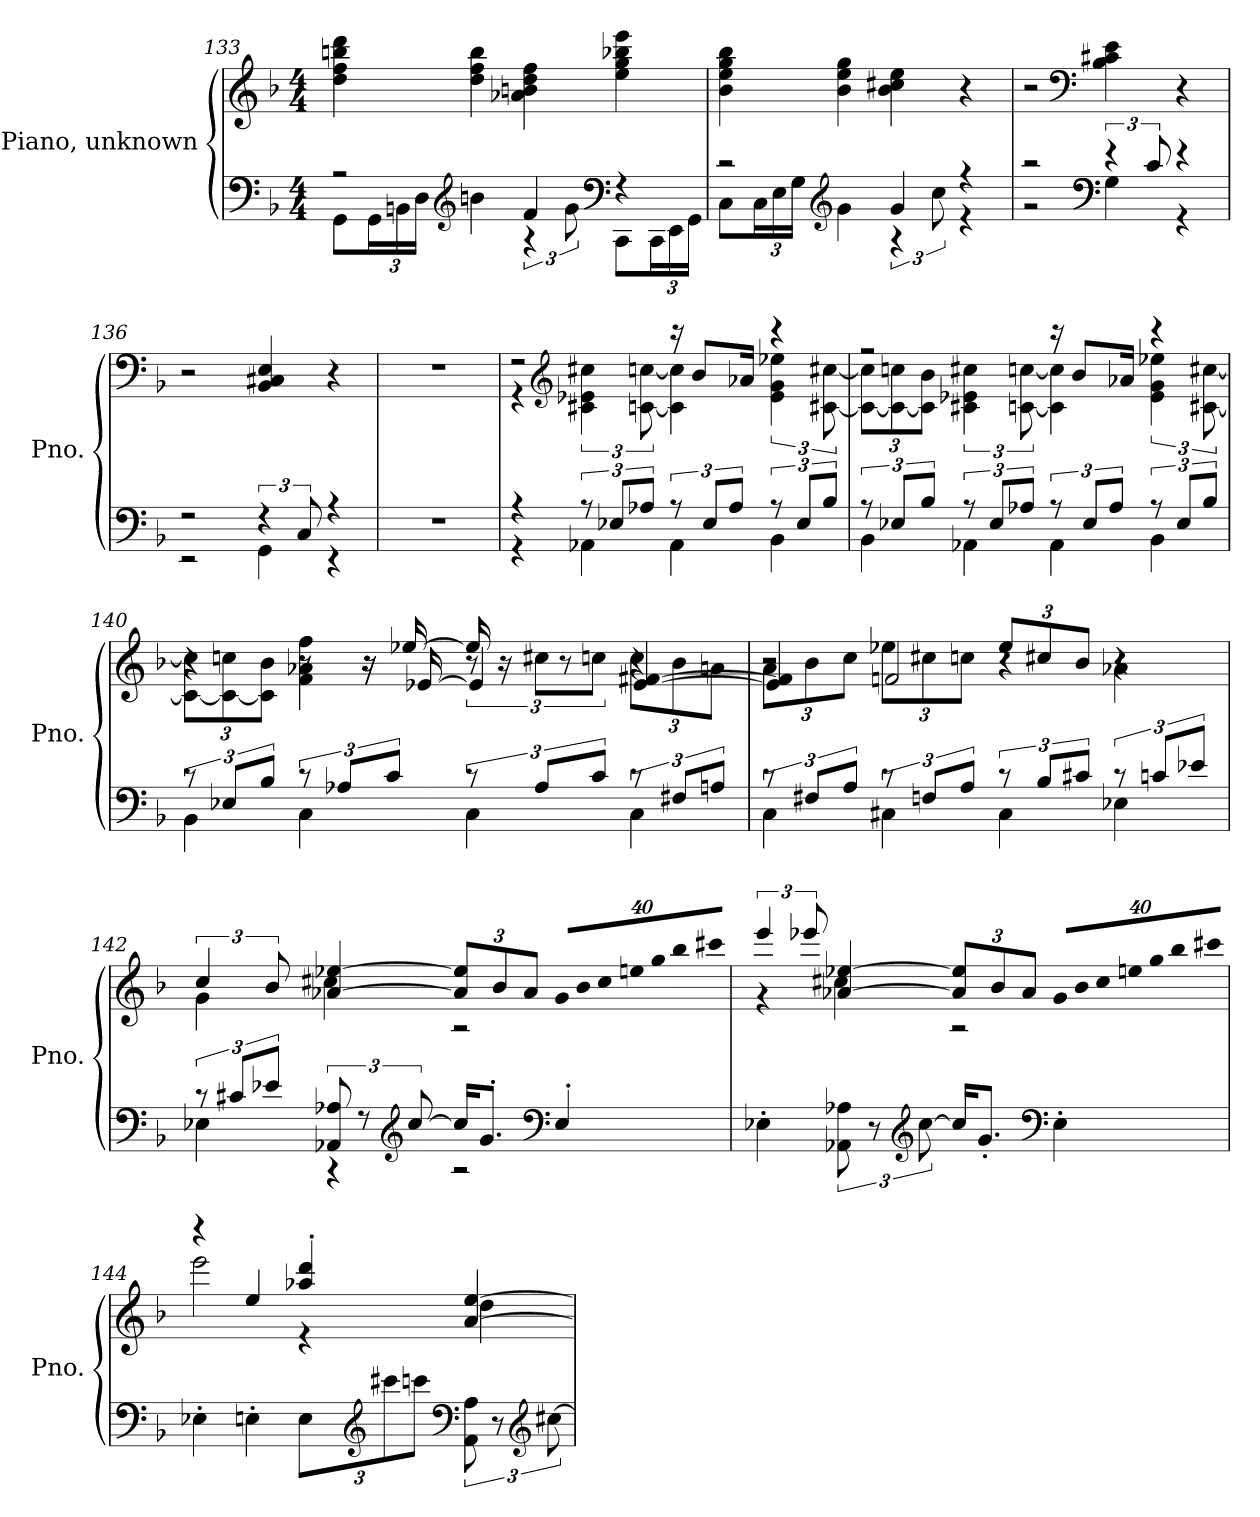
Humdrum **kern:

**kern	**kern
*part1	*part1
*staff2	*staff1
*I"Piano, unknown	*
*I'Pno.	*
*clefF4	*clefG2
*k[b-]	*k[b-]
*M4/4	*M4/4
=133	=133
*^	*
2r	8GG\L	4dd\ 4ff\ 4bbn\ 4ddd\
*	*Xbrackettup	*
.	24GG\L	.
.	24BBn\	.
.	24D\JJ	.
*clefG2	*	*
.	4bn\	4dd\ 4ff\ 4bb\
*	*brackettup	*
4f/	6r	4a-X\ 4bn\ 4dd\ 4ff\
.	12g\	.
*clefF4	*	*
4r	8CC\L	4ee\ 4gg\ 4bb-X\ 4eee\
*	*Xbrackettup	*
.	24CC\L	.
.	24EE\	.
.	24GG\JJ	.
!!LO:LB:g=z
=134	=134	=134
2r	8C\L	4b-\ 4ee\ 4gg\ 4bb-\
.	24C\L	.
.	24E\	.
.	24G\JJ	.
*clefG2	*	*
.	4g\	4b-\ 4ee\ 4gg\
*	*brackettup	*
4g/	6r	4b-\ 4cc#X\ 4ee\
.	12cc\	.
4r	4r	4r
=135	=135	=135
2r	2r	2r
*clefF4	*	*clefF4
6r	4G\	4B-\ 4c#X\ 4e\
12c/	.	.
4r	4r	4r
=136	=136	=136
2r	2r	2r
6r	4GG\	4BB-/ 4C#X/ 4E/
12C/	.	.
4r	4r	4r
*v	*v	*
=137	=137
1r	1r
!!LO:LB:g=z
=138	=138
*^	*^
4r	4r	2r	4r
*	*	*clefG2	*
12r	4AA-X\	.	6c#X\ 6e-X\ 6cc#X\
12E-X/L	.	.	.
12A-X/J	.	.	[12cn\ [12ccn\
12r	4AA-\	16r	4c\] 4cc\]
.	.	8b-/L	.
12E-/L	.	.	.
12A-/J	.	.	.
.	.	16a-X/Jk	.
12r	4BB-\	4r	6e-\ 6g\ 6ee-X\
12E-/L	.	.	.
12B-/J	.	.	[12c#X\ [12cc#X\
=139	=139	=139	=139
*	*	*	*Xbrackettup
12r	4BB-\	2r	12c#\_ 12cc#\]L
12E-X/L	.	.	12c#\_ 12ccn\
12B-/J	.	.	12c#\] 12b-\J
*	*	*	*brackettup
12r	4AA-X\	.	6c#X\ 6e-X\ 6cc#X\
12E-/L	.	.	.
12A-X/J	.	.	[12cn\ [12ccn\
12r	4AA-\	16r	4c\] 4cc\]
.	.	8b-/L	.
12E-/L	.	.	.
12A-/J	.	.	.
.	.	16a-X/Jk	.
12r	4BB-\	4r	6e-\ 6g\ 6ee-X\
12E-/L	.	.	.
12B-/J	.	.	[12c#X\ [12cc#X\
!!LO:LB:g=z
=140	=140	=140	=140
*	*	*	*Xbrackettup
*	*	*	*^
12r	4BB-\	4r	12c#\_ 12cc#\]L	4r
12E-X/L	.	.	12c#\_ 12ccn\	.
12B-/J	.	.	12c#\] 12b-\J	.
12r	4C\	8r	4f\ 4a-X\ 4ff\	8r
12A-X/L	.	.	.	.
.	.	16r	.	16r
12c/J	.	.	.	.
.	.	[16ee-X/	.	[16e-X/
*	*	*	*brackettup	*
12r	4C\	16ee-/]	12r	4e-/]
.	.	16r	.	.
12A-/L	.	.	12cc#X\L	.
.	.	8r	.	.
12c/J	.	.	12ccn\J	.
*	*	*	*Xbrackettup	*
12r	4C\	4r	12cc\L	[4e-/ [4f#X/
12F#X/L	.	.	12b-\	.
12An/J	.	.	12an\J	.
=141	=141	=141	=141	=141
12r	4C\	2r	12a\L	4e-/] 4f#/]
12F#X/L	.	.	12b-\	.
12A/J	.	.	12cc\J	.
12r	4C#X\	.	12ee-X\L	2fn/
12Fn/L	.	.	12cc#X\	.
12A/J	.	.	12ccn\J	.
12r	4C#\	12ee-/L	4r	.
12B-/L	.	12cc#X/	.	.
12c#X/J	.	12b-/J	.	.
12r	4E-X\	4r	4a-X\	4r
12cn/L	.	.	.	.
12e-X/J	.	.	.	.
*	*	*v	*v	*v
!!LO:LB:g=z
=142	=142	=142
*	*	*brackettup
*	*	*^
12r	4E-X\	6cc/	4g\
12c#X/L	.	.	.
12e-X/J	.	12b-/	.
12AA-X/ 12A-X/	4r	[4a-X/ [4ee-X/	4cc#X\
12r	.	.	.
*clefG2	*	*	*
[12cc/	.	.	.
*	*	*Xbrackettup	*
16cc/KL]	2r	12a-/] 12ee-/]L	2r
8.g'/J	.	.	.
.	.	12b-/	.
.	.	12a-/J	.
*clefF4	*	*	*
!	!	!LO:N:vis=32	!
4E-'/	.	640%23g/LLL	.
!	!	!LO:N:vis=32	!
.	.	640%23b-/	.
!	!	!LO:N:vis=32	!
.	.	640%23cc#/	.
!	!	!LO:N:vis=32	!
.	.	640%23een/	.
!	!	!LO:N:vis=32	!
.	.	640%23gg/	.
!	!	!LO:N:vis=32	!
.	.	640%23bb-/	.
!	!	!LO:N:vis=32	!
.	.	640%23ccc#X/JJJ	.
640ryy	640ryy	.	640ryy
*v	*v	*	*
!!LO:PB:g=z	!!
=143	=143	=143
*	*brackettup	*
4E-X'\	6eee/	4r
.	12eee-X/	.
12AA-X\ 12A-X\	[4a-X/ [4ee-X/	4cc#X\
12r	.	.
*clefG2	*	*
[12cc\	.	.
*	*Xbrackettup	*
16cc/KL]	12a-/] 12ee-/]L	2r
8.g'/J	.	.
.	12b-/	.
.	12a-/J	.
*clefF4	*	*
!	!LO:N:vis=32	!
4E-'\	640%23g/LLL	.
!	!LO:N:vis=32	!
.	640%23b-/	.
!	!LO:N:vis=32	!
.	640%23cc#/	.
!	!LO:N:vis=32	!
.	640%23een/	.
!	!LO:N:vis=32	!
.	640%23gg/	.
!	!LO:N:vis=32	!
.	640%23bb-/	.
!	!LO:N:vis=32	!
.	640%23ccc#X/JJJ	.
640ryy	.	640ryy
=144	=144	=144
4E-X'\	4r	2eee\
4En'\	4ee/	.
*Xbrackettup	*	*
12E\L	4aa-X/' 4ddd/'	4r
*clefG2	*	*
12ccc#X\	.	.
12cccn\J	.	.
*clefF4	*	*
*brackettup	*	*
12AA\ 12A\	[4a/ [4ee/	4dd\
12r	.	.
*clefG2	*	*
[12cc#X\	.	.
*	*v	*v
=	=
*-	*-
